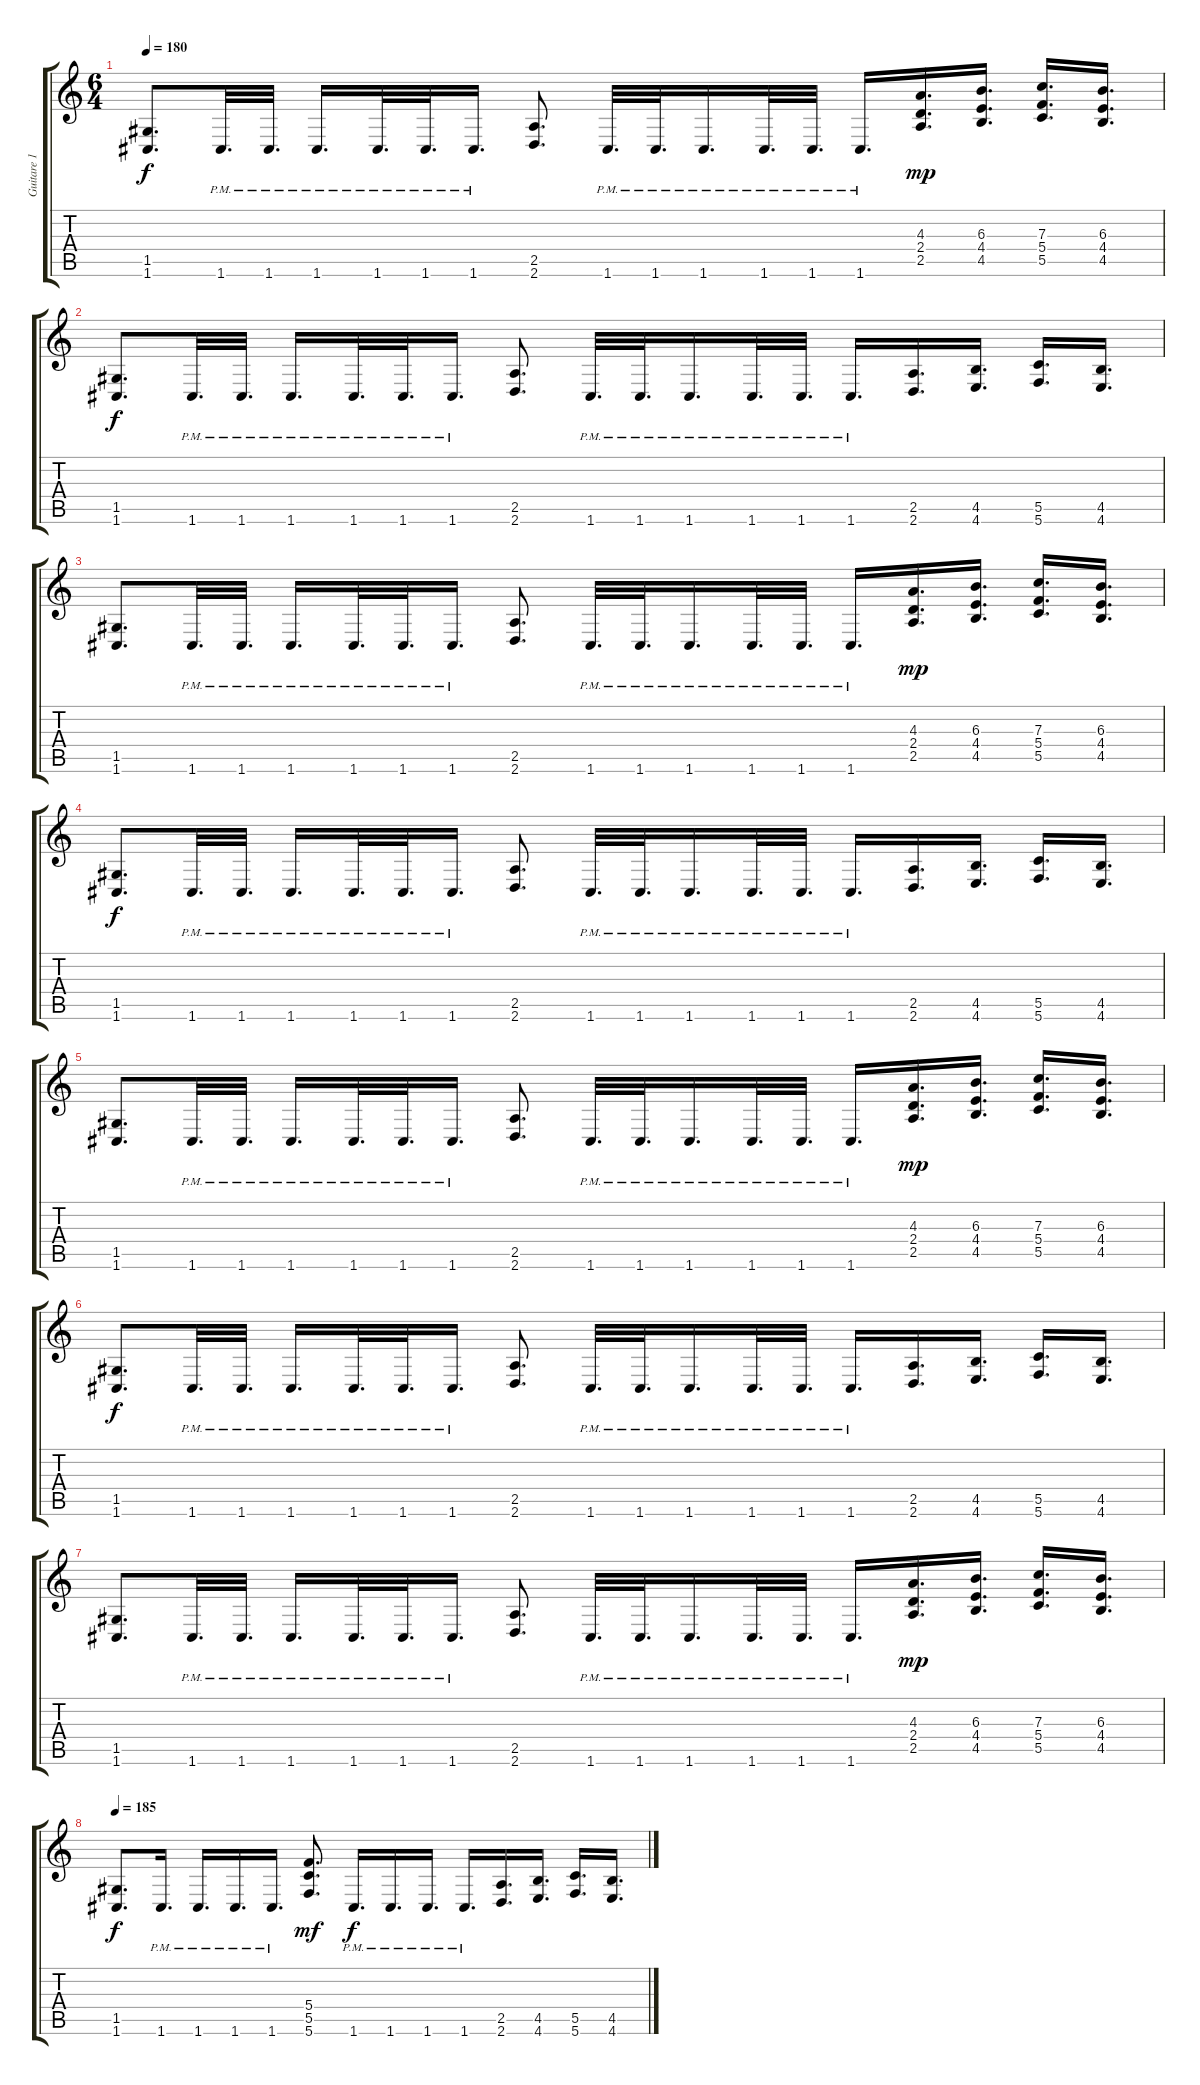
\track ("Guitare 1" "Guitare 1") {instrument distortionguitar}
\staff {score tabs}
\tuning (D4 A3 F3 C3 G2 C2) {hide}
\ts (6 4)
\tempo 180
\clef g2
\ks c
(1.5 1.6).8{d dy f} 1.6{pm}.32{d} 1.6{pm}.32{d} 1.6{pm}.16{d} 1.6{pm}.32{d} 1.6{pm}.32{d} 1.6{pm}.16{d} (2.5 2.6).8{d} 1.6{pm}.32{d} 1.6{pm}.32{d} 1.6{pm}.16{d} 1.6{pm}.32{d} 1.6{pm}.32{d} 1.6{pm}.16{d} (4.3 2.4 2.5).16{d dy mp} (6.3 4.4 4.5).16{d} (7.3 5.4 5.5).16{d} (6.3 4.4 4.5).16{d} |
(1.5 1.6).8{d dy f} 1.6{pm}.32{d} 1.6{pm}.32{d} 1.6{pm}.16{d} 1.6{pm}.32{d} 1.6{pm}.32{d} 1.6{pm}.16{d} (2.5 2.6).8{d} 1.6{pm}.32{d} 1.6{pm}.32{d} 1.6{pm}.16{d} 1.6{pm}.32{d} 1.6{pm}.32{d} 1.6{pm}.16{d} (2.5 2.6).16{d} (4.5 4.6).16{d} (5.5 5.6).16{d} (4.5 4.6).16{d} |
(1.5 1.6).8{d} 1.6{pm}.32{d} 1.6{pm}.32{d} 1.6{pm}.16{d} 1.6{pm}.32{d} 1.6{pm}.32{d} 1.6{pm}.16{d} (2.5 2.6).8{d} 1.6{pm}.32{d} 1.6{pm}.32{d} 1.6{pm}.16{d} 1.6{pm}.32{d} 1.6{pm}.32{d} 1.6{pm}.16{d} (4.3 2.4 2.5).16{d dy mp} (6.3 4.4 4.5).16{d} (7.3 5.4 5.5).16{d} (6.3 4.4 4.5).16{d} |
(1.5 1.6).8{d dy f} 1.6{pm}.32{d} 1.6{pm}.32{d} 1.6{pm}.16{d} 1.6{pm}.32{d} 1.6{pm}.32{d} 1.6{pm}.16{d} (2.5 2.6).8{d} 1.6{pm}.32{d} 1.6{pm}.32{d} 1.6{pm}.16{d} 1.6{pm}.32{d} 1.6{pm}.32{d} 1.6{pm}.16{d} (2.5 2.6).16{d} (4.5 4.6).16{d} (5.5 5.6).16{d} (4.5 4.6).16{d} |
(1.5 1.6).8{d} 1.6{pm}.32{d} 1.6{pm}.32{d} 1.6{pm}.16{d} 1.6{pm}.32{d} 1.6{pm}.32{d} 1.6{pm}.16{d} (2.5 2.6).8{d} 1.6{pm}.32{d} 1.6{pm}.32{d} 1.6{pm}.16{d} 1.6{pm}.32{d} 1.6{pm}.32{d} 1.6{pm}.16{d} (4.3 2.4 2.5).16{d dy mp} (6.3 4.4 4.5).16{d} (7.3 5.4 5.5).16{d} (6.3 4.4 4.5).16{d} |
(1.5 1.6).8{d dy f} 1.6{pm}.32{d} 1.6{pm}.32{d} 1.6{pm}.16{d} 1.6{pm}.32{d} 1.6{pm}.32{d} 1.6{pm}.16{d} (2.5 2.6).8{d} 1.6{pm}.32{d} 1.6{pm}.32{d} 1.6{pm}.16{d} 1.6{pm}.32{d} 1.6{pm}.32{d} 1.6{pm}.16{d} (2.5 2.6).16{d} (4.5 4.6).16{d} (5.5 5.6).16{d} (4.5 4.6).16{d} |
(1.5 1.6).8{d} 1.6{pm}.32{d} 1.6{pm}.32{d} 1.6{pm}.16{d} 1.6{pm}.32{d} 1.6{pm}.32{d} 1.6{pm}.16{d} (2.5 2.6).8{d} 1.6{pm}.32{d} 1.6{pm}.32{d} 1.6{pm}.16{d} 1.6{pm}.32{d} 1.6{pm}.32{d} 1.6{pm}.16{d} (4.3 2.4 2.5).16{d dy mp} (6.3 4.4 4.5).16{d} (7.3 5.4 5.5).16{d} (6.3 4.4 4.5).16{d} |
\tempo 185
(1.5 1.6).8{d dy f} 1.6{pm}.16{d} 1.6{pm}.16{d} 1.6{pm}.16{d} 1.6{pm}.16{d} (5.4 5.5 5.6).8{d dy mf} 1.6{pm}.16{d dy f} 1.6{pm}.16{d} 1.6{pm}.16{d} 1.6{pm}.16{d} (2.5 2.6).16{d} (4.5 4.6).16{d} (5.5 5.6).16{d} (4.5 4.6).16{d}
